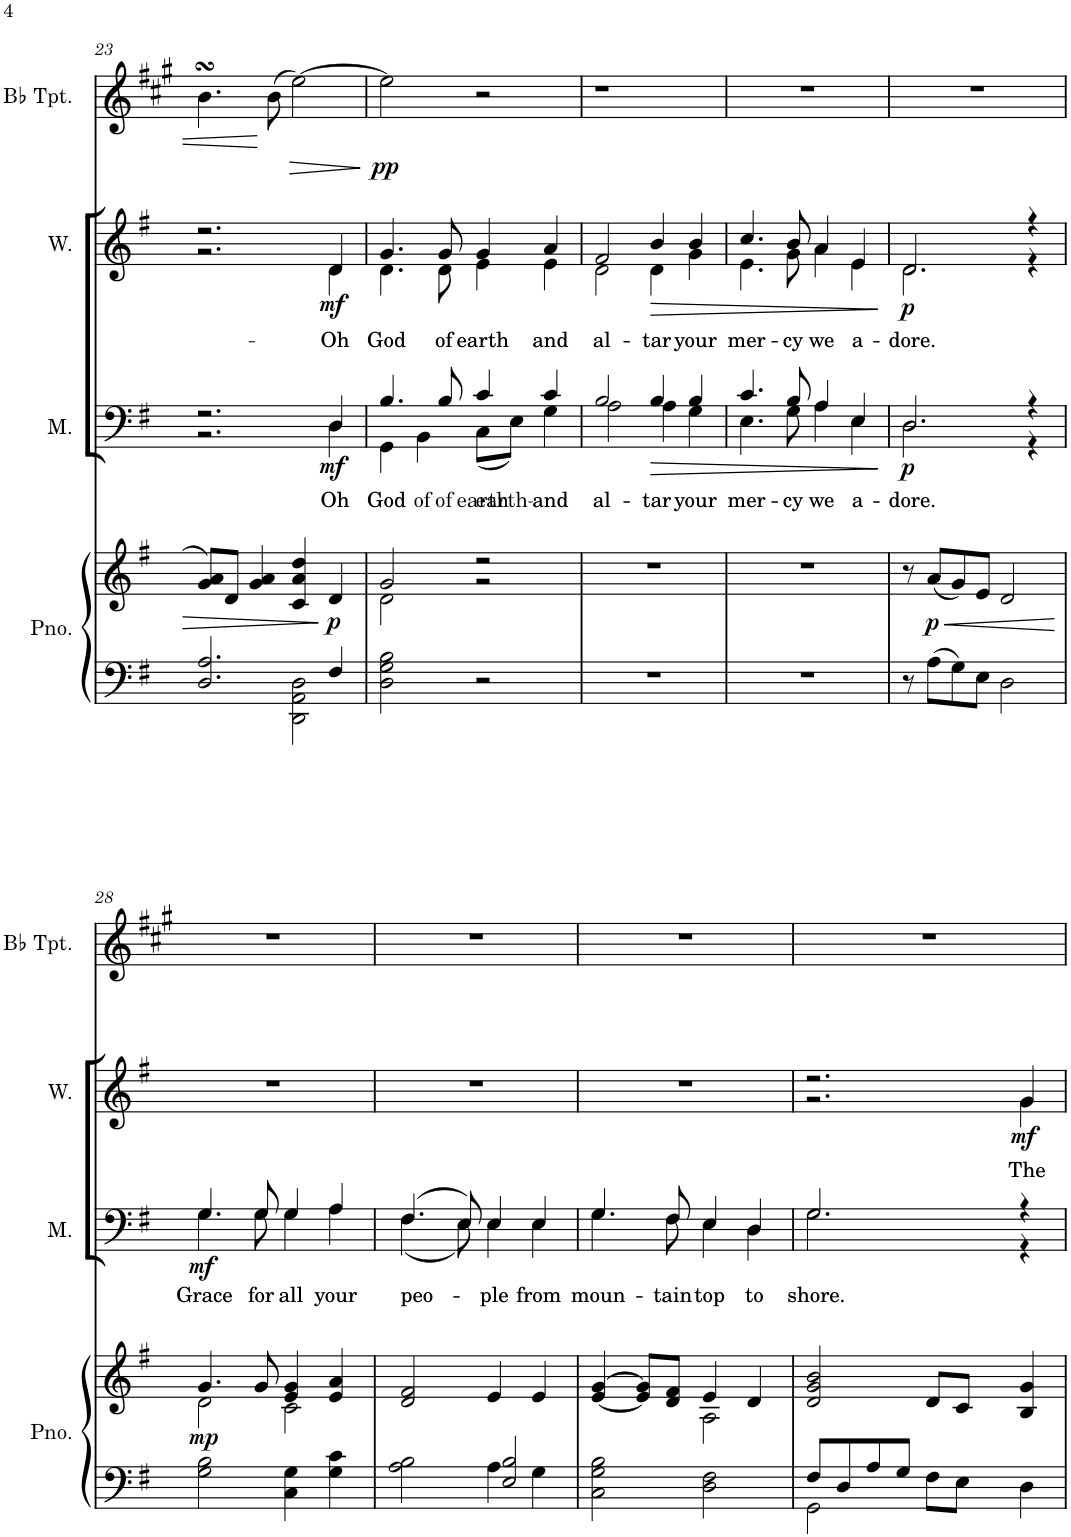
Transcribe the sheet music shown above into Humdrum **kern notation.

**kern	**kern	**dynam	**kern	**text	**dynam	**kern	**text	**dynam	**kern	**dynam
*part4	*part4	*part4	*part3	*part3	*part3	*part2	*part2	*part2	*part1	*part1
*staff5	*staff4	*staff4/5	*staff3	*staff3	*staff3	*staff2	*staff2	*staff2	*staff1	*staff1
*I"Piano	*	*	*I"Men	*	*	*I"Women	*	*	*I"Bb Trumpet	*
*I'Pno.	*	*	*I'M.	*	*	*I'W.	*	*	*I'Bb Tpt.	*
!!LO:PB:g=z
*clefF4	*clefG2	*	*clefF4	*	*	*clefG2	*	*	*clefG2	*
*	*	*	*	*	*	*	*	*	*Trd1c2	*
*k[f#]	*k[f#]	*	*k[f#]	*	*	*k[f#]	*	*	*k[f#c#g#]	*
*M4/4	*M4/4	*	*M4/4	*	*	*M4/4	*	*	*M4/4	*
=23	=23	=23	=23	=23	=23	=23	=23	=23	=23	=23
*^	*	*	*^	*	*	*^	*	*	*	*
2.D/ 2.A/	2ryy	8g/ 8a/L	.	2.r	2.r	.	.	2.r	2.r	.	.	4.bsSSS\	.
.	.	8d/J	.	.	.	.	.	.	.	.	.	.	.
.	.	4g/ 4a/	.	.	.	.	.	.	.	.	.	.	.
.	.	.	.	.	.	.	.	.	.	.	.	(8b\	.
!	!	!	!	!	!	!	!	!	!	!	!	!	!LO:HP:b
.	2DD\ 2AA\ 2D\	4c/ 4a/ 4dd/	.	.	.	.	.	.	.	.	.	[2ee\)	>
!	!	!	!	!	!	!LO:LY:b	!	!	!	!	!	!	!
!	!	!	!	!	!	!LO:LY:b	!	!	!	!LO:LY:b	!	!	!
!	!	!	!LO:DY:b	!	!	!	!LO:DY:b	!	!	!LO:LY:b	!LO:DY:b	!	!
4F#/	.	4d/	p	4D/	4D\	Oh	mf	4d/	4d\	Oh	mf	.	.
*	*	*	*	*v	*v	*	*	*	*	*	*	*	*
*v	*v	*	*	*	*	*	*v	*v	*	*	*	*
.	.	.	.	.	.	.	.	.	.	]
=24	=24	=24	=24	=24	=24	=24	=24	=24	=24	=24
*	*^	*	*	*	*	*	*	*	*	*
!	!	!	!	!	!LO:LY:b	!	!	!	!	!	!
*	*	*	*	*^	*	*	*	*	*	*	*
!	!	!	!	!	!	!LO:LY:b	!	!	!LO:LY:b	!	!	!
*	*	*	*	*	*	*	*	*^	*	*	*	*
!	!	!	!	!	!	!	!	!	!	!LO:LY:b	!	!	!LO:DY:b
2D\ 2G\ 2B\	2g/	2d\	.	4.B/	4GG\	God	.	4.g/	4.d\	God	.	2ee\]	pp
!	!	!	!	!	!	!LO:LY:b	!	!	!	!	!	!	!
.	.	.	.	.	4BB\	of	.	.	.	.	.	.	.
!	!	!	!	!	!	!LO:LY:b	!	!	!	!LO:LY:b	!	!	!
!	!	!	!	!	!	!	!	!	!	!LO:LY:b	!	!	!
.	.	.	.	8B/	.	of	.	8g/	8d\	of	.	.	.
!	!	!	!	!	!	!LO:LY:b	!	!	!	!	!	!	!
!	!	!	!	!	!	!LO:LY:b	!	!	!	!LO:LY:b	!	!	!
!	!	!	!	!	!	!	!	!	!	!LO:LY:b	!	!	!
2r	2r	2r	.	4c/	(8C\L	earth-	.	4g/	4e\	earth	.	2r	.
.	.	.	.	.	8E\J)	.	.	.	.	.	.	.	.
!	!	!	!	!	!	!LO:LY:b	!	!	!	!	!	!	!
!	!	!	!	!	!	!LO:LY:b	!	!	!	!LO:LY:b	!	!	!
!	!	!	!	!	!	!	!	!	!	!LO:LY:b	!	!	!
.	.	.	.	4c/	4G\	-and	.	4a/	4e\	and	.	.	.
*	*v	*v	*	*	*	*	*	*	*	*	*	*	*
=25	=25	=25	=25	=25	=25	=25	=25	=25	=25	=25	=25	=25
!	!	!	!	!	!LO:LY:b	!	!	!	!	!	!	!
!	!	!	!	!	!LO:LY:b	!	!	!	!LO:LY:b	!	!	!
!	!	!	!	!	!	!	!	!	!LO:LY:b	!	!	!
1r	1r	.	2B/	2A\	al-	.	2f#/	2d\	al-	.	1r	.
!	!	!	!	!	!LO:LY:b	!LO:HP:b	!	!	!	!	!	!
!	!	!	!	!	!LO:LY:b	!	!	!	!LO:LY:b	!LO:HP:b	!	!
!	!	!	!	!	!	!	!	!	!LO:LY:b	!	!	!
.	.	.	4B/	4A\	tar	>	4b/	4d\	tar	>	.	.
!	!	!	!	!	!LO:LY:b	!	!	!	!	!	!	!
!	!	!	!	!	!LO:LY:b	!	!	!	!LO:LY:b	!	!	!
!	!	!	!	!	!	!	!	!	!LO:LY:b	!	!	!
.	.	.	4B/	4G\	your	.	4b/	4g\	your	.	.	.
=26	=26	=26	=26	=26	=26	=26	=26	=26	=26	=26	=26	=26
!	!	!	!	!	!LO:LY:b	!	!	!	!	!	!	!
!	!	!	!	!	!LO:LY:b	!	!	!	!LO:LY:b	!	!	!
!	!	!	!	!	!	!	!	!	!LO:LY:b	!	!	!
1r	1r	.	4.c/	4.E\	mer-	.	4.cc/	4.e\	mer-	.	1r	.
!	!	!	!	!	!LO:LY:b	!	!	!	!	!	!	!
!	!	!	!	!	!LO:LY:b	!	!	!	!LO:LY:b	!	!	!
!	!	!	!	!	!	!	!	!	!LO:LY:b	!	!	!
.	.	.	8B/	8G\	-cy	.	8b/	8g\	-cy	.	.	.
!	!	!	!	!	!LO:LY:b	!	!	!	!	!	!	!
!	!	!	!	!	!LO:LY:b	!	!	!	!LO:LY:b	!	!	!
!	!	!	!	!	!	!	!	!	!LO:LY:b	!	!	!
.	.	.	4A/	4A\	we	.	4a/	4a\	we	.	.	.
!	!	!	!	!	!LO:LY:b	!	!	!	!	!	!	!
!	!	!	!	!	!LO:LY:b	!	!	!	!LO:LY:b	!	!	!
!	!	!	!	!	!	!	!	!	!LO:LY:b	!	!	!
.	.	.	4E/	4E\	a-	.	4e/	4e\	a-	.	.	.
*	*	*	*v	*v	*	*	*	*	*	*	*	*
*	*	*	*	*	*	*v	*v	*	*	*	*
.	.	.	.	.	]	.	.	]	.	.
=27	=27	=27	=27	=27	=27	=27	=27	=27	=27	=27
!	!	!	!	!LO:LY:b	!	!	!	!	!	!
*	*	*	*^	*	*	*	*	*	*	*
!	!	!	!	!	!LO:LY:b	!	!	!LO:LY:b	!	!	!
*	*	*	*	*	*	*	*^	*	*	*	*
!	!	!	!	!	!	!LO:DY:b	!	!	!LO:LY:b	!LO:DY:b	!	!
8r	8r	.	2.D/	2.D\	-dore.	p	2.d/	2.d\	-dore.	p	1r	.
!	!	!LO:HP:b	!	!	!	!	!	!	!	!	!	!
!	!	!LO:DY:n=1:b	!	!	!	!	!	!	!	!	!	!
8A\L	(8a/L	< p	.	.	.	.	.	.	.	.	.	.
8G\	8g/)	.	.	.	.	.	.	.	.	.	.	.
8E\J	8e/J	.	.	.	.	.	.	.	.	.	.	.
2D\	2d/	.	.	.	.	.	.	.	.	.	.	.
.	.	.	4r	4r	.	.	4r	4r	.	.	.	.
*	*	*	*v	*v	*	*	*	*	*	*	*	*
*	*	*	*	*	*	*v	*v	*	*	*	*
.	.	[	.	.	.	.	.	.	.	.
!!LO:LB:g=z
=28	=28	=28	=28	=28	=28	=28	=28	=28	=28	=28
*	*^	*	*	*	*	*	*	*	*	*
!	!	!	!	!	!LO:LY:b	!	!	!	!	!	!
*	*	*	*	*^	*	*	*	*	*	*	*
!	!	!	!LO:DY:b	!	!	!LO:LY:b	!LO:DY:b	!	!	!	!	!
2G\ 2B\	4.g/	2d\	mp	4.G/	4.G\	Grace	mf	1r	.	.	1r	.
!	!	!	!	!	!	!LO:LY:b	!	!	!	!	!	!
!	!	!	!	!	!	!LO:LY:b	!	!	!	!	!	!
.	8g/	.	.	8G/	8G\	for	.	.	.	.	.	.
!	!	!	!	!	!	!LO:LY:b	!	!	!	!	!	!
!	!	!	!	!	!	!LO:LY:b	!	!	!	!	!	!
4C\ 4G\	4e/ 4g/	2c\	.	4G/	4G\	all	.	.	.	.	.	.
!	!	!	!	!	!	!LO:LY:b	!	!	!	!	!	!
!	!	!	!	!	!	!LO:LY:b	!	!	!	!	!	!
4G\ 4c\	4e/ 4a/	.	.	4A/	4A\	your	.	.	.	.	.	.
*	*v	*v	*	*	*	*	*	*	*	*	*	*
=29	=29	=29	=29	=29	=29	=29	=29	=29	=29	=29	=29
*^	*	*	*	*	*	*	*	*	*	*	*
!	!	!	!	!	!	!LO:LY:b	!	!	!	!	!	!
!	!	!	!	!	!	!LO:LY:b	!	!	!	!	!	!
2A\ 2B\	2ryy	2d/ 2f#/	.	(4.F#/	(4.F#\	peo-	.	1r	.	.	1r	.
.	.	.	.	8E/)	8E\)	.	.	.	.	.	.	.
!	!	!	!	!	!	!LO:LY:b	!	!	!	!	!	!
!	!	!	!	!	!	!LO:LY:b	!	!	!	!	!	!
2E/ 2B/	4A\	4e/	.	4E/	4E\	-ple	.	.	.	.	.	.
!	!	!	!	!	!	!LO:LY:b	!	!	!	!	!	!
!	!	!	!	!	!	!LO:LY:b	!	!	!	!	!	!
.	4G\	4e/	.	4E/	4E\	from	.	.	.	.	.	.
=30	=30	=30	=30	=30	=30	=30	=30	=30	=30	=30	=30	=30
*	*	*^	*	*	*	*	*	*	*	*	*	*
!	!	!	!	!	!	!	!LO:LY:b	!	!	!	!	!	!
!	!	!	!	!	!	!	!LO:LY:b	!	!	!	!	!	!
*v	*v	*	*	*	*	*	*	*	*	*	*	*	*
2C\ 2G\ 2B\	[4e/ [4g/	2ryy	.	4.G/	4.G\	moun-	.	1r	.	.	1r	.
.	8e/] 8g/]L	.	.	.	.	.	.	.	.	.	.	.
!	!	!	!	!	!	!LO:LY:b	!	!	!	!	!	!
!	!	!	!	!	!	!LO:LY:b	!	!	!	!	!	!
.	8d/ 8f#/J	.	.	8F#/	8F#\	-tain	.	.	.	.	.	.
!	!	!	!	!	!	!LO:LY:b	!	!	!	!	!	!
!	!	!	!	!	!	!LO:LY:b	!	!	!	!	!	!
2D\ 2F#\	4e/	2A\	.	4E/	4E\	top	.	.	.	.	.	.
!	!	!	!	!	!	!LO:LY:b	!	!	!	!	!	!
!	!	!	!	!	!	!LO:LY:b	!	!	!	!	!	!
.	4d/	.	.	4D/	4D\	to	.	.	.	.	.	.
*	*v	*v	*	*	*	*	*	*	*	*	*	*
=31	=31	=31	=31	=31	=31	=31	=31	=31	=31	=31	=31
*^	*	*	*	*	*	*	*	*	*	*	*
!	!	!	!	!	!	!LO:LY:b	!	!	!	!	!	!
!	!	!	!	!	!	!LO:LY:b	!	!	!	!	!	!
*	*	*	*	*	*	*	*	*^	*	*	*	*
8F#/L	2GG\	2d/ 2g/ 2b/	.	2.G/	2.G\	shore.	.	2.r	2.r	.	.	1r	.
8D/	.	.	.	.	.	.	.	.	.	.	.	.	.
8A/	.	.	.	.	.	.	.	.	.	.	.	.	.
8G/J	.	.	.	.	.	.	.	.	.	.	.	.	.
8F#\L	2ryy	8d/L	.	.	.	.	.	.	.	.	.	.	.
8E\J	.	8c/J	.	.	.	.	.	.	.	.	.	.	.
!	!	!	!	!	!	!	!	!	!	!LO:LY:b	!	!	!
!	!	!	!	!	!	!	!	!	!	!LO:LY:b	!LO:DY:b	!	!
4D\	.	4B/ 4g/	.	4r	4r	.	.	4g/	4g\	The	mf	.	.
*	*	*	*	*v	*v	*	*	*	*	*	*	*	*
*v	*v	*	*	*	*	*	*v	*v	*	*	*	*
=	=	=	=	=	=	=	=	=	=	=
*-	*-	*-	*-	*-	*-	*-	*-	*-	*-	*-
